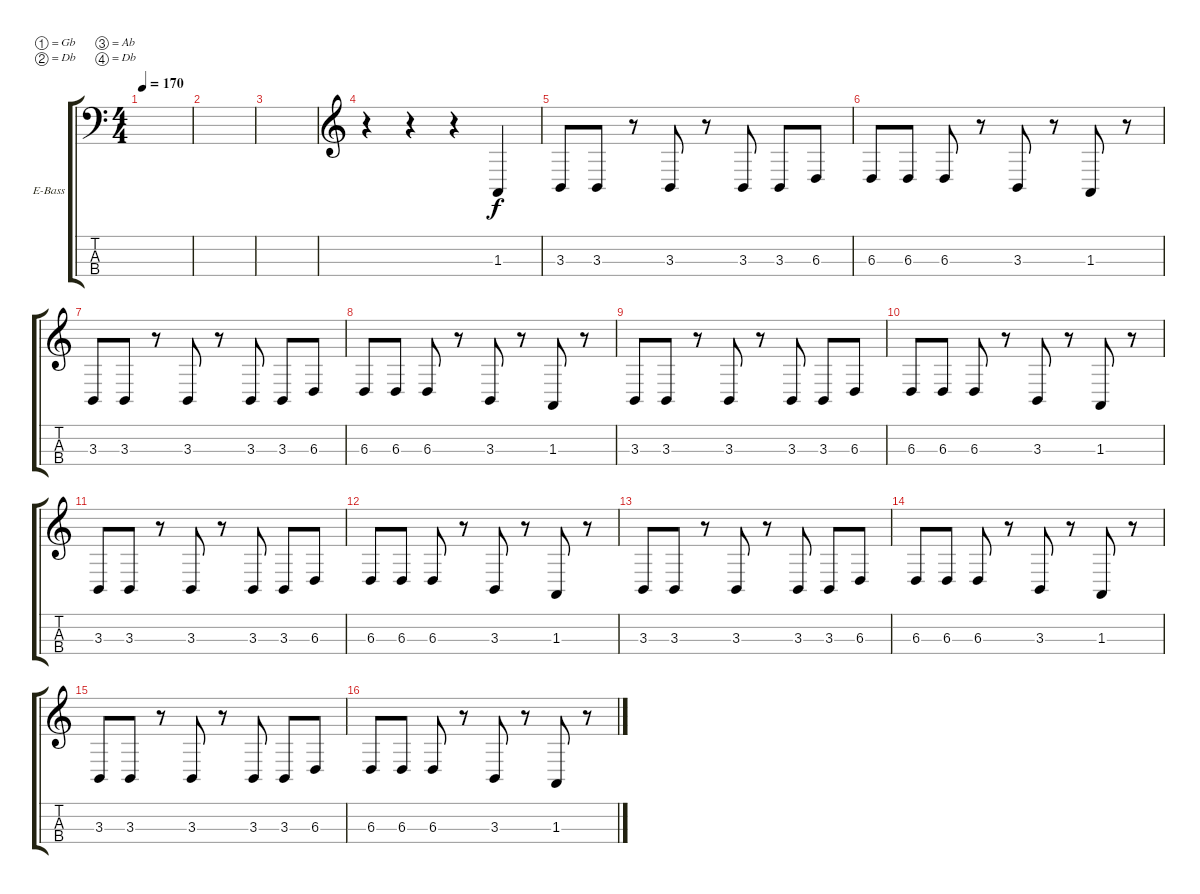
\defaultSystemsLayout 4
\bracketExtendMode groupsimilarinstruments
\firstSystemTrackNameOrientation horizontal
\otherSystemsTrackNameOrientation horizontal
\track ("Electric Bass" "E-Bass") {instrument electricbassfinger}
\staff {score tabs}
\tuning (Gb2 Db2 Ab1 Db1)
\ts (4 4)
\tempo 170
\clef f4
\ks c
|
|
|
\clef g2
r.4 r.4 r.4 1.3.4 |
3.3.8 3.3.8 r.8 3.3.8 r.8 3.3.8 3.3.8 6.3.8 |
6.3.8 6.3.8 6.3.8 r.8 3.3.8 r.8 1.3.8 r.8 |
3.3.8 3.3.8 r.8 3.3.8 r.8 3.3.8 3.3.8 6.3.8 |
6.3.8 6.3.8 6.3.8 r.8 3.3.8 r.8 1.3.8 r.8 |
3.3.8 3.3.8 r.8 3.3.8 r.8 3.3.8 3.3.8 6.3.8 |
6.3.8 6.3.8 6.3.8 r.8 3.3.8 r.8 1.3.8 r.8 |
3.3.8 3.3.8 r.8 3.3.8 r.8 3.3.8 3.3.8 6.3.8 |
6.3.8 6.3.8 6.3.8 r.8 3.3.8 r.8 1.3.8 r.8 |
3.3.8 3.3.8 r.8 3.3.8 r.8 3.3.8 3.3.8 6.3.8 |
6.3.8 6.3.8 6.3.8 r.8 3.3.8 r.8 1.3.8 r.8 |
3.3.8 3.3.8 r.8 3.3.8 r.8 3.3.8 3.3.8 6.3.8 |
6.3.8 6.3.8 6.3.8 r.8 3.3.8 r.8 1.3.8 r.8
